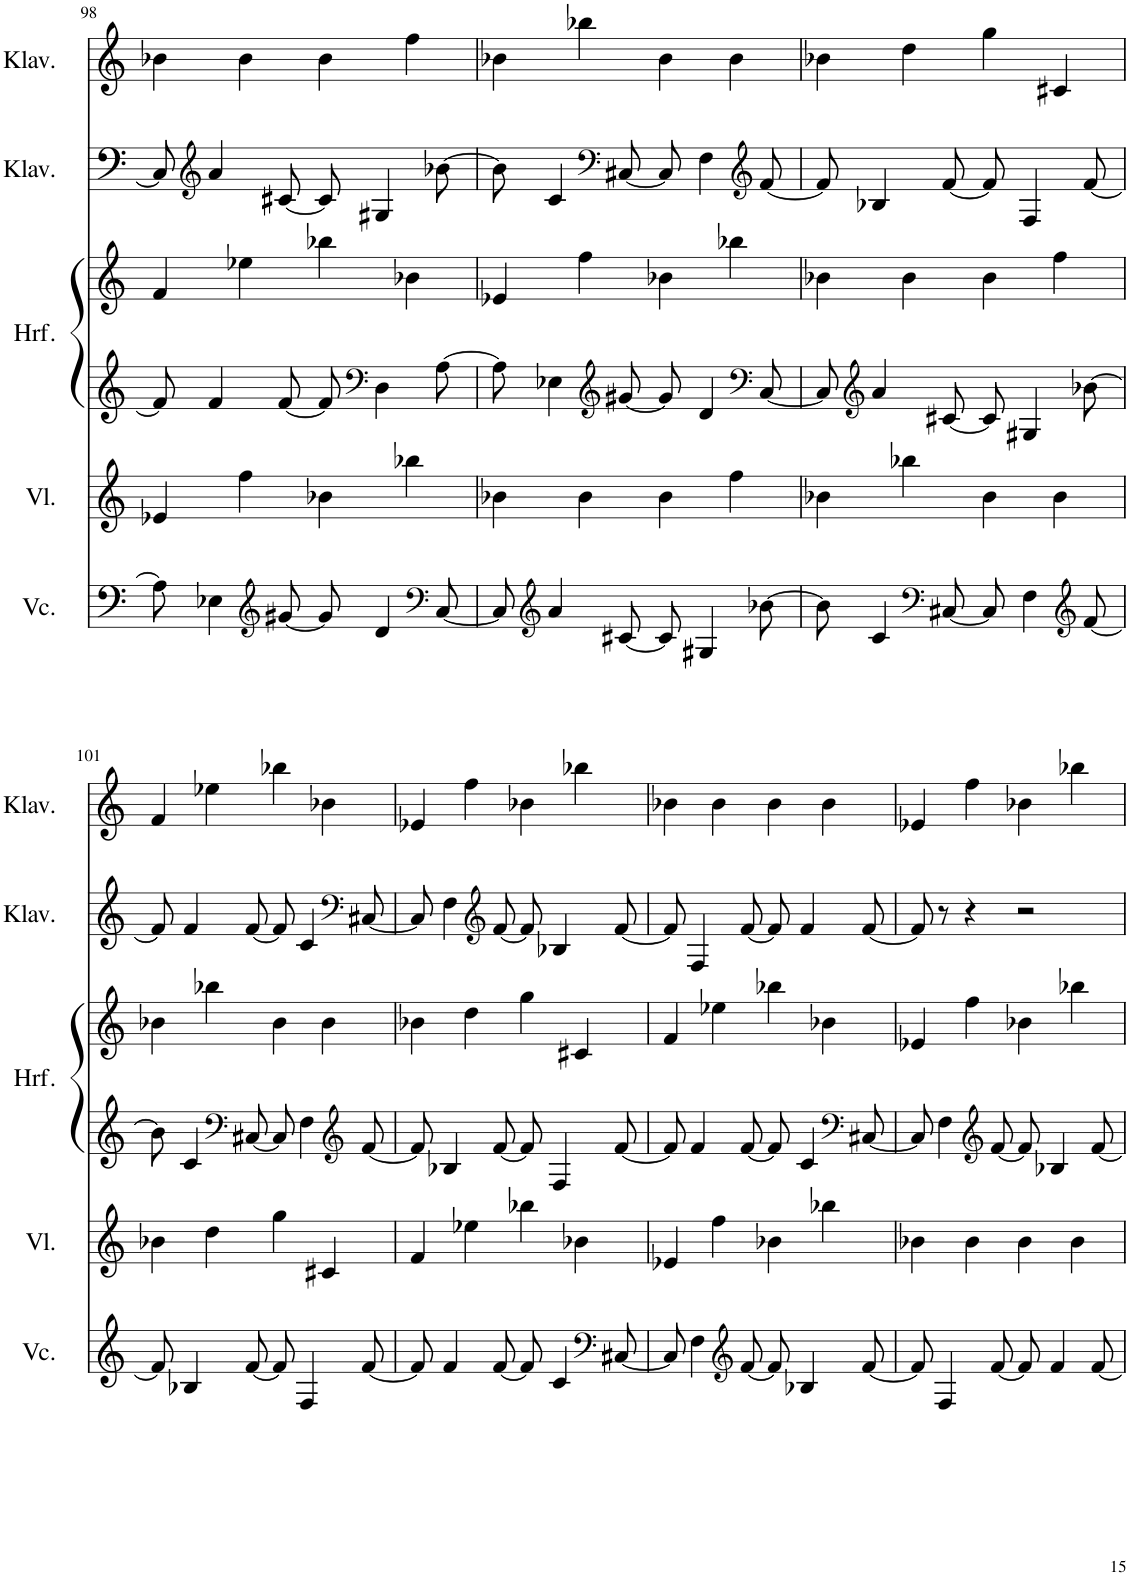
**kern	**kern	**kern	**kern	**kern	**kern
*part5	*part4	*part3	*part3	*part2	*part1
*staff6	*staff5	*staff4	*staff3	*staff2	*staff1
*I"Violoncello	*I"Violine	*I"Harfe	*	*I"Klavier	*I"Klavier
*I'Vc.	*I'Vl.	*I'Hrf.	*	*I'Klav.	*I'Klav.
!!LO:PB:g=z
*clefF4	*clefG2	*clefG2	*clefG2	*clefF4	*clefG2
*k[]	*k[]	*k[]	*k[]	*k[]	*k[]
*M4/4	*M4/4	*M4/4	*M4/4	*M4/4	*M4/4
=98	=98	=98	=98	=98	=98
8A\]	4e-X/	8f/]	4f/	8C/]	4b-X\
*	*	*	*	*clefG2	*
4E-X\	.	4f/	.	4a/	.
.	4ff\	.	4ee-X\	.	4b-\
*clefG2	*	*	*	*	*
[8g#X/	.	[8f/	.	[8c#X/	.
8g#/]	4b-X\	8f/]	4bb-X\	8c#/]	4b-\
*	*	*clefF4	*	*	*
4d/	.	4D\	.	4G#X/	.
.	4bb-X\	.	4b-X\	.	4ff\
*clefF4	*	*	*	*	*
[8C/	.	[8A\	.	[8b-X\	.
=99	=99	=99	=99	=99	=99
8C/]	4b-X\	8A\]	4e-X/	8b-\]	4b-X\
*clefG2	*	*	*	*	*
4a/	.	4E-X\	.	4c/	.
.	4b-\	.	4ff\	.	4bb-X\
*	*	*clefG2	*	*clefF4	*
[8c#X/	.	[8g#X/	.	[8C#X/	.
8c#/]	4b-\	8g#/]	4b-X\	8C#/]	4b-\
4G#X/	.	4d/	.	4F\	.
.	4ff\	.	4bb-X\	.	4b-\
*	*	*clefF4	*	*clefG2	*
[8b-X\	.	[8C/	.	[8f/	.
=100	=100	=100	=100	=100	=100
8b-\]	4b-X\	8C/]	4b-X\	8f/]	4b-X\
*	*	*clefG2	*	*	*
4c/	.	4a/	.	4B-X/	.
.	4bb-X\	.	4b-\	.	4dd\
*clefF4	*	*	*	*	*
[8C#X/	.	[8c#X/	.	[8f/	.
8C#/]	4b-\	8c#/]	4b-\	8f/]	4gg\
4F\	.	4G#X/	.	4F/	.
.	4b-\	.	4ff\	.	4c#X/
*clefG2	*	*	*	*	*
[8f/	.	[8b-X\	.	[8f/	.
!!LO:LB:g=z
=101	=101	=101	=101	=101	=101
8f/]	4b-X\	8b-\]	4b-X\	8f/]	4f/
4B-X/	.	4c/	.	4f/	.
.	4dd\	.	4bb-X\	.	4ee-X\
*	*	*clefF4	*	*	*
[8f/	.	[8C#X/	.	[8f/	.
8f/]	4gg\	8C#/]	4b-\	8f/]	4bb-X\
4F/	.	4F\	.	4c/	.
.	4c#X/	.	4b-\	.	4b-X\
*	*	*clefG2	*	*clefF4	*
[8f/	.	[8f/	.	[8C#X/	.
=102	=102	=102	=102	=102	=102
8f/]	4f/	8f/]	4b-X\	8C#/]	4e-X/
4f/	.	4B-X/	.	4F\	.
.	4ee-X\	.	4dd\	.	4ff\
*	*	*	*	*clefG2	*
[8f/	.	[8f/	.	[8f/	.
8f/]	4bb-X\	8f/]	4gg\	8f/]	4b-X\
4c/	.	4F/	.	4B-X/	.
.	4b-X\	.	4c#X/	.	4bb-X\
*clefF4	*	*	*	*	*
[8C#X/	.	[8f/	.	[8f/	.
=103	=103	=103	=103	=103	=103
8C#/]	4e-X/	8f/]	4f/	8f/]	4b-X\
4F\	.	4f/	.	4F/	.
.	4ff\	.	4ee-X\	.	4b-\
*clefG2	*	*	*	*	*
[8f/	.	[8f/	.	[8f/	.
8f/]	4b-X\	8f/]	4bb-X\	8f/]	4b-\
4B-X/	.	4c/	.	4f/	.
.	4bb-X\	.	4b-X\	.	4b-\
*	*	*clefF4	*	*	*
[8f/	.	[8C#X/	.	[8f/	.
=104	=104	=104	=104	=104	=104
8f/]	4b-X\	8C#/]	4e-X/	8f/]	4e-X/
4F/	.	4F\	.	8r	.
.	4b-\	.	4ff\	4r	4ff\
*	*	*clefG2	*	*	*
[8f/	.	[8f/	.	.	.
8f/]	4b-\	8f/]	4b-X\	2r	4b-X\
4f/	.	4B-X/	.	.	.
.	4b-\	.	4bb-X\	.	4bb-X\
[8f/	.	[8f/	.	.	.
=	=	=	=	=	=
*-	*-	*-	*-	*-	*-
